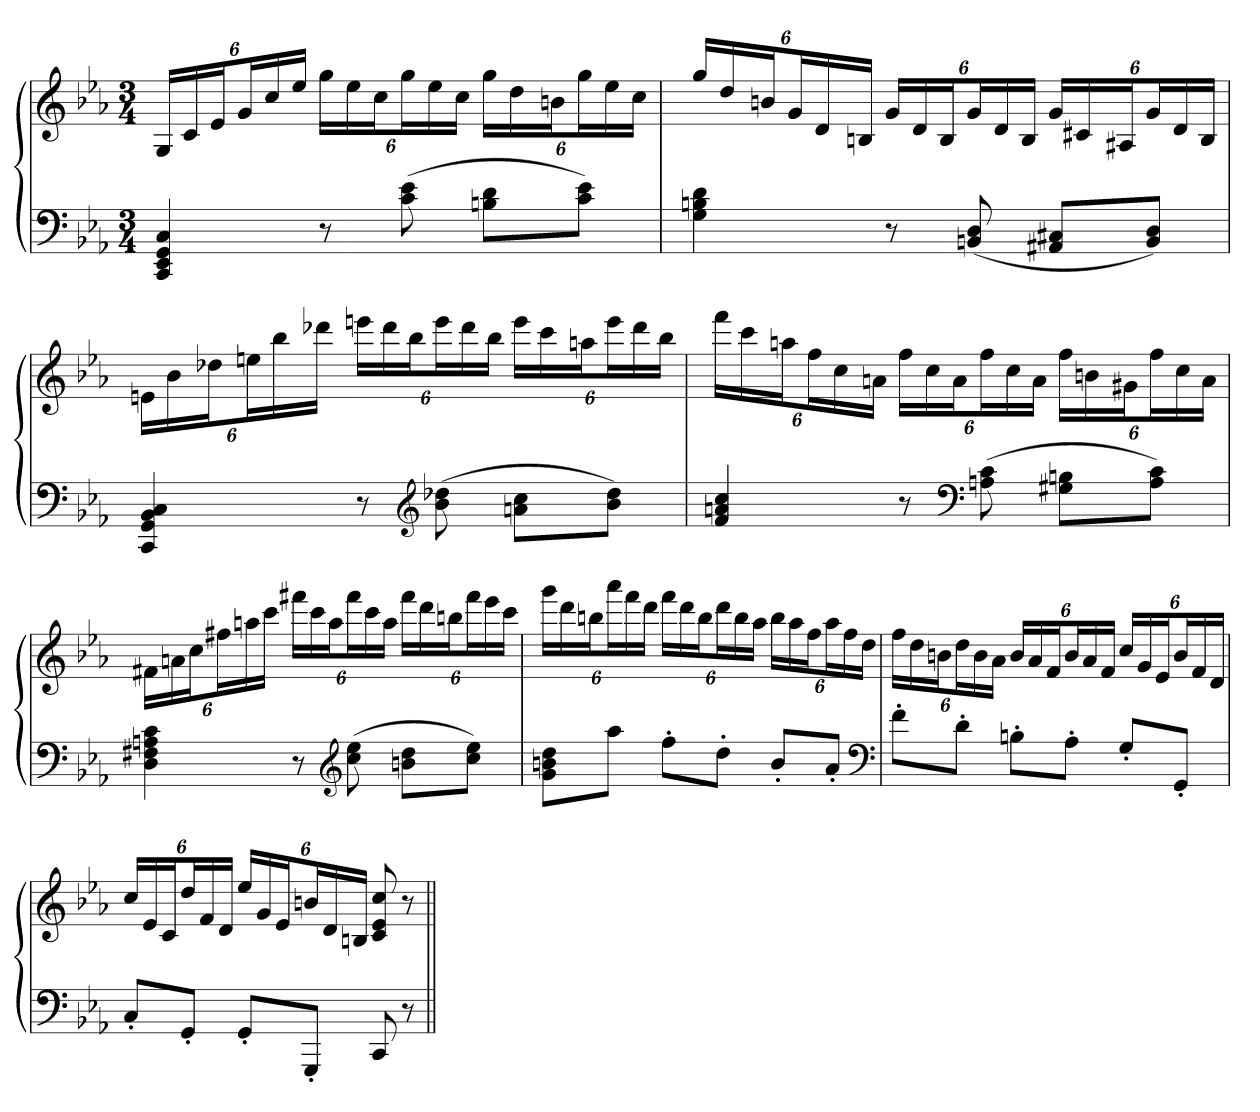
**kern	**kern
*part1	*part1
*staff2	*staff1
*clefF4	*clefG2
*k[b-e-a-]	*k[b-e-a-]
*c:	*c:
*M3/4	*M3/4
=	=
4CC 4EE- 4GG 4C	24GLL
.	24c
.	24e-J
.	24gL
.	24cc
.	24ee-JJ
8r	24ggLL
.	24ee-
.	24ccJ
(8c 8e-	24ggL
.	24ee-
.	24ccJJ
8Bn 8dL	24ggLL
.	24dd
.	24bnJ
8c 8e-J)	24ggL
.	24ee-
.	24ccJJ
=	=
4G 4Bn 4d	24ggLL
.	24dd
.	24bnJ
.	24gL
.	24d
.	24BnJJ
8r	24gLL
.	24d
.	24BJ
(8BBn 8D	24gL
.	24d
.	24BJJ
8AA#X 8C#XL	24gLL
.	24c#X
.	24A#XJ
8BB 8DJ)	24gL
.	24d
.	24BJJ
=	=
4CC 4GG 4BB- 4C	24enLL
.	24b-
.	24dd-XJ
.	24eenL
.	24bb-
.	24ddd-XJJ
8r	24eeenLL
.	24ddd-
.	24bb-J
*clefG2	*
(8b- 8dd-X	24eeeL
.	24ddd-
.	24bb-JJ
8an 8ccL	24eeeLL
.	24ccc
.	24aanJ
8b- 8dd-J)	24eeeL
.	24ddd-
.	24bb-JJ
=	=
4f 4an 4cc	24fffLL
.	24ccc
.	24aanJ
.	24ffL
.	24cc
.	24anJJ
8r	24ffLL
.	24cc
.	24aJ
*clefF4	*
(8An 8c	24ffL
.	24cc
.	24aJJ
8G#X 8BnL	24ffLL
.	24bn
.	24g#XJ
8A 8cJ)	24ffL
.	24cc
.	24aJJ
=	=
4D 4F#X 4An 4c	24f#XLL
.	24an
.	24ccJ
.	24ff#XL
.	24aan
.	24cccJJ
8r	24fff#XLL
.	24ccc
.	24aaJ
*clefG2	*
(8cc 8ee-	24fff#L
.	24ccc
.	24aaJJ
8bn 8ddL	24fff#LL
.	24ddd
.	24bbnJ
8cc 8ee-J)	24fff#L
.	24eee-
.	24cccJJ
=	=
8g 8bn 8ddL	24gggLL
.	24ddd
.	24bbnJ
8aa-J	24aaa-L
.	24fff
.	24dddJJ
8ff'L	24fffLL
.	24ddd
.	24bbJ
8dd'J	24dddL
.	24bb
.	24aa-JJ
8b'L	24bbLL
.	24aa-
.	24ffJ
8a-'J	24aa-L
.	24ff
.	24ddJJ
*clefF4	*
=	=
8f'L	24ffLL
.	24dd
.	24bnJ
8d'J	24ddL
.	24b
.	24a-JJ
8Bn'L	24bLL
.	24a-
.	24fJ
8A-'J	24bL
.	24a-
.	24fJJ
8G'L	24ccLL
.	24g
.	24e-J
8GG'J	24bL
.	24f
.	24dJJ
=	=
8C'L	24ccLL
.	24e-
.	24cJ
8GG'J	24ddL
.	24f
.	24dJJ
8GG'L	24ee-LL
.	24g
.	24e-J
8GGG'J	24bnL
.	24d
.	24BnJJ
8CC	8c 8e- 8cc
8r	8r
=||	=||
*-	*-
